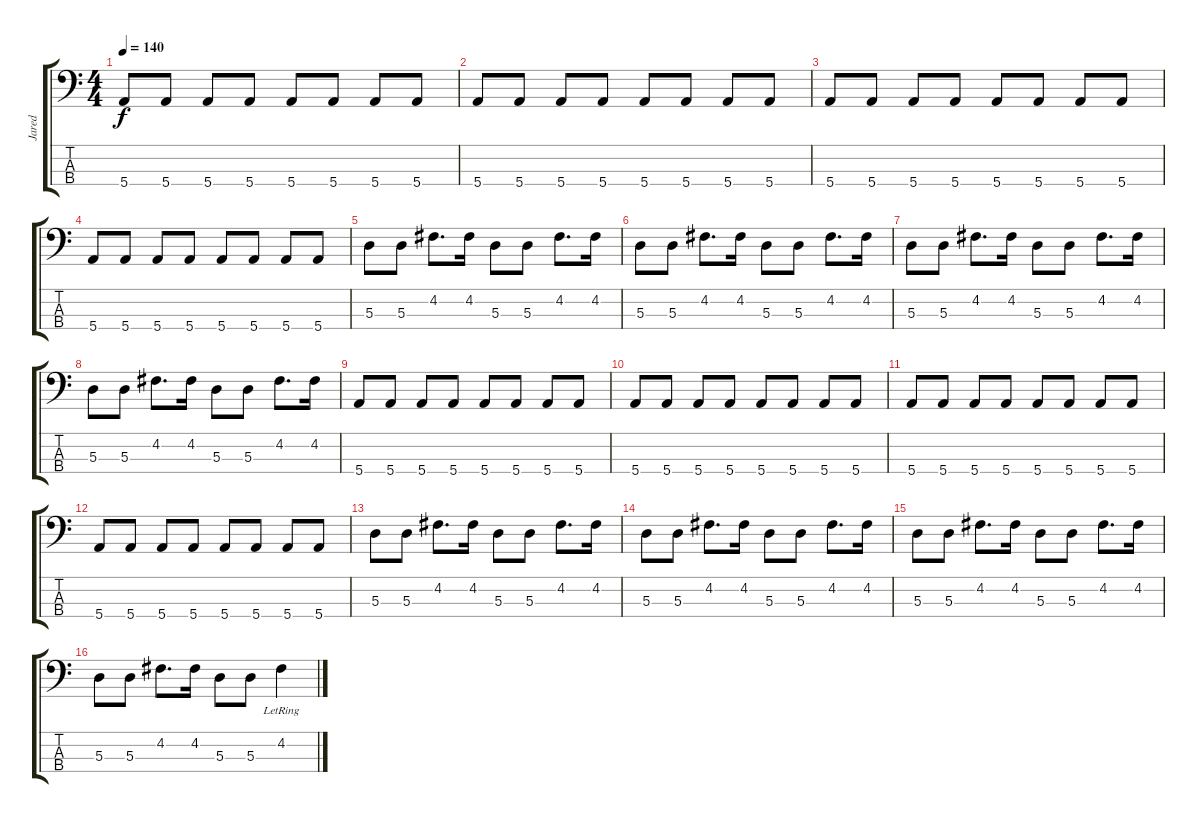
\track ("Jared" "Jared") {instrument electricbassfinger}
\staff {score tabs}
\tuning (G2 D2 A1 E1) {hide}
\ts (4 4)
\tempo 140
\clef f4
\ks c
5.4.8{dy f} 5.4.8 5.4.8 5.4.8 5.4.8 5.4.8 5.4.8 5.4.8 |
5.4.8 5.4.8 5.4.8 5.4.8 5.4.8 5.4.8 5.4.8 5.4.8 |
5.4.8 5.4.8 5.4.8 5.4.8 5.4.8 5.4.8 5.4.8 5.4.8 |
5.4.8 5.4.8 5.4.8 5.4.8 5.4.8 5.4.8 5.4.8 5.4.8 |
5.3.8 5.3.8 4.2.8{d} 4.2.16 5.3.8 5.3.8 4.2.8{d} 4.2.16 |
5.3.8 5.3.8 4.2.8{d} 4.2.16 5.3.8 5.3.8 4.2.8{d} 4.2.16 |
5.3.8 5.3.8 4.2.8{d} 4.2.16 5.3.8 5.3.8 4.2.8{d} 4.2.16 |
5.3.8 5.3.8 4.2.8{d} 4.2.16 5.3.8 5.3.8 4.2.8{d} 4.2.16 |
5.4.8 5.4.8 5.4.8 5.4.8 5.4.8 5.4.8 5.4.8 5.4.8 |
5.4.8 5.4.8 5.4.8 5.4.8 5.4.8 5.4.8 5.4.8 5.4.8 |
5.4.8 5.4.8 5.4.8 5.4.8 5.4.8 5.4.8 5.4.8 5.4.8 |
5.4.8 5.4.8 5.4.8 5.4.8 5.4.8 5.4.8 5.4.8 5.4.8 |
5.3.8 5.3.8 4.2.8{d} 4.2.16 5.3.8 5.3.8 4.2.8{d} 4.2.16 |
5.3.8 5.3.8 4.2.8{d} 4.2.16 5.3.8 5.3.8 4.2.8{d} 4.2.16 |
5.3.8 5.3.8 4.2.8{d} 4.2.16 5.3.8 5.3.8 4.2.8{d} 4.2.16 |
5.3.8 5.3.8 4.2.8{d} 4.2.16 5.3.8 5.3.8 4.2{lr}.4
